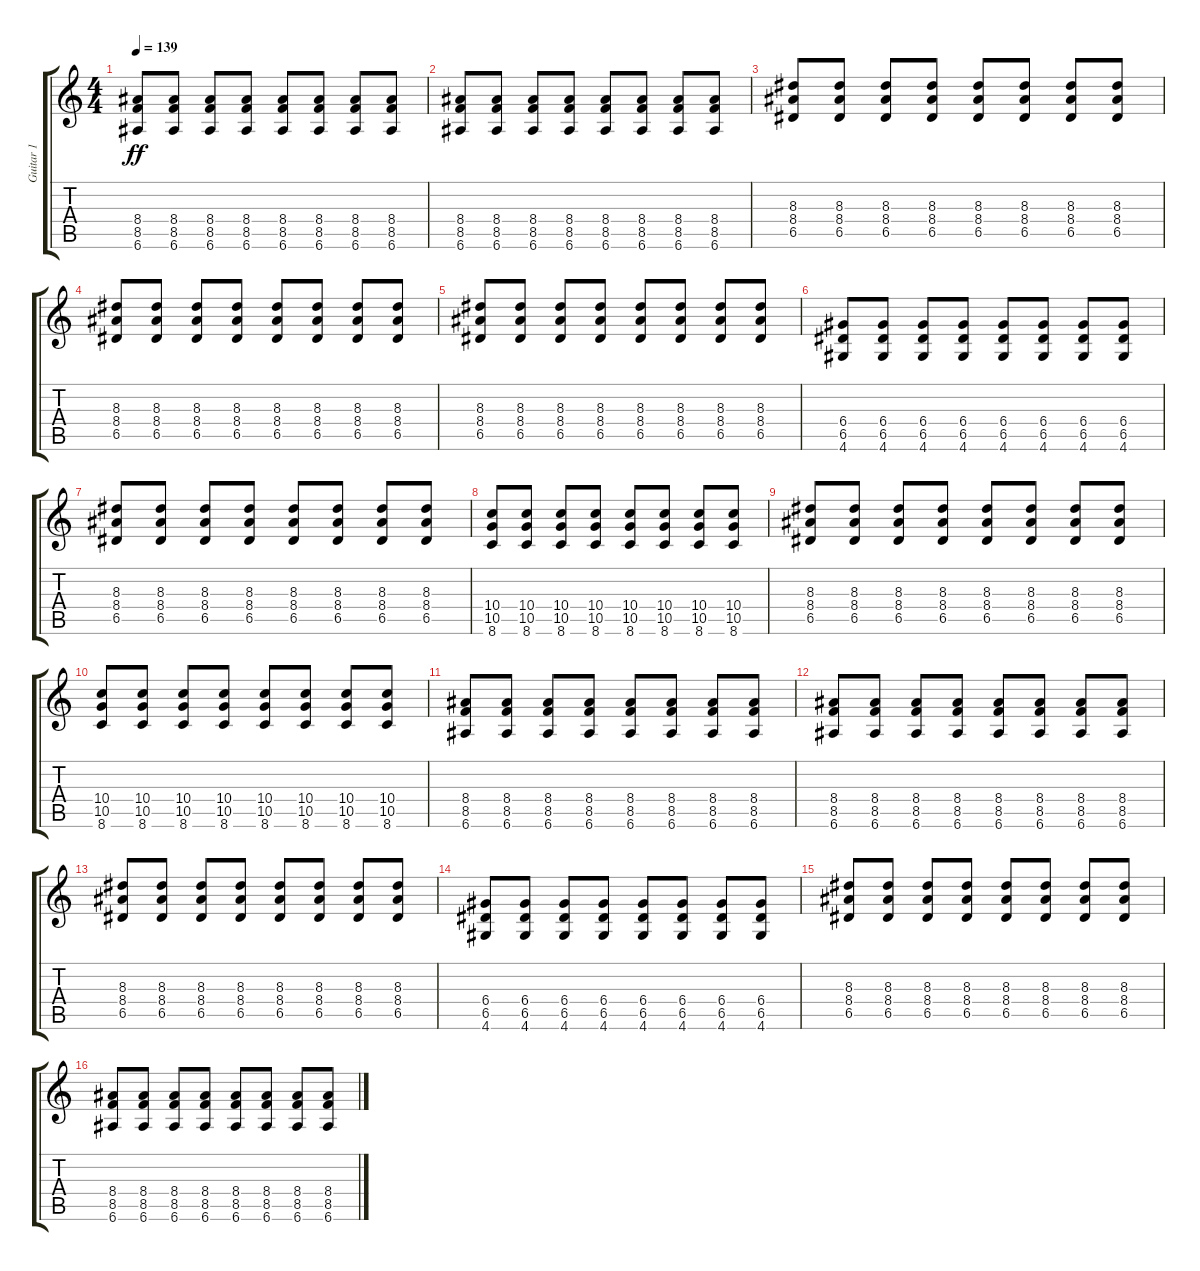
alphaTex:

\track ("Guitar 1" "Guitar 1") {solo instrument distortionguitar}
\staff {score tabs}
\tuning (E4 B3 G3 D3 A2 E2) {hide}
\ts (4 4)
\tempo 139
\clef g2
\ks c
(8.4 8.5 6.6).8{dy ff} (8.4 8.5 6.6).8 (8.4 8.5 6.6).8 (8.4 8.5 6.6).8 (8.4 8.5 6.6).8 (8.4 8.5 6.6).8 (8.4 8.5 6.6).8 (8.4 8.5 6.6).8 |
(8.4 8.5 6.6).8 (8.4 8.5 6.6).8 (8.4 8.5 6.6).8 (8.4 8.5 6.6).8 (8.4 8.5 6.6).8 (8.4 8.5 6.6).8 (8.4 8.5 6.6).8 (8.4 8.5 6.6).8 |
(8.3 8.4 6.5).8 (8.3 8.4 6.5).8 (8.3 8.4 6.5).8 (8.3 8.4 6.5).8 (8.3 8.4 6.5).8 (8.3 8.4 6.5).8 (8.3 8.4 6.5).8 (8.3 8.4 6.5).8 |
(8.3 8.4 6.5).8 (8.3 8.4 6.5).8 (8.3 8.4 6.5).8 (8.3 8.4 6.5).8 (8.3 8.4 6.5).8 (8.3 8.4 6.5).8 (8.3 8.4 6.5).8 (8.3 8.4 6.5).8 |
(8.3 8.4 6.5).8 (8.3 8.4 6.5).8 (8.3 8.4 6.5).8 (8.3 8.4 6.5).8 (8.3 8.4 6.5).8 (8.3 8.4 6.5).8 (8.3 8.4 6.5).8 (8.3 8.4 6.5).8 |
(6.4 6.5 4.6).8 (6.4 6.5 4.6).8 (6.4 6.5 4.6).8 (6.4 6.5 4.6).8 (6.4 6.5 4.6).8 (6.4 6.5 4.6).8 (6.4 6.5 4.6).8 (6.4 6.5 4.6).8 |
(8.3 8.4 6.5).8 (8.3 8.4 6.5).8 (8.3 8.4 6.5).8 (8.3 8.4 6.5).8 (8.3 8.4 6.5).8 (8.3 8.4 6.5).8 (8.3 8.4 6.5).8 (8.3 8.4 6.5).8 |
(10.4 10.5 8.6).8 (10.4 10.5 8.6).8 (10.4 10.5 8.6).8 (10.4 10.5 8.6).8 (10.4 10.5 8.6).8 (10.4 10.5 8.6).8 (10.4 10.5 8.6).8 (10.4 10.5 8.6).8 |
(8.3 8.4 6.5).8 (8.3 8.4 6.5).8 (8.3 8.4 6.5).8 (8.3 8.4 6.5).8 (8.3 8.4 6.5).8 (8.3 8.4 6.5).8 (8.3 8.4 6.5).8 (8.3 8.4 6.5).8 |
(10.4 10.5 8.6).8 (10.4 10.5 8.6).8 (10.4 10.5 8.6).8 (10.4 10.5 8.6).8 (10.4 10.5 8.6).8 (10.4 10.5 8.6).8 (10.4 10.5 8.6).8 (10.4 10.5 8.6).8 |
(8.4 8.5 6.6).8 (8.4 8.5 6.6).8 (8.4 8.5 6.6).8 (8.4 8.5 6.6).8 (8.4 8.5 6.6).8 (8.4 8.5 6.6).8 (8.4 8.5 6.6).8 (8.4 8.5 6.6).8 |
(8.4 8.5 6.6).8 (8.4 8.5 6.6).8 (8.4 8.5 6.6).8 (8.4 8.5 6.6).8 (8.4 8.5 6.6).8 (8.4 8.5 6.6).8 (8.4 8.5 6.6).8 (8.4 8.5 6.6).8 |
(8.3 8.4 6.5).8 (8.3 8.4 6.5).8 (8.3 8.4 6.5).8 (8.3 8.4 6.5).8 (8.3 8.4 6.5).8 (8.3 8.4 6.5).8 (8.3 8.4 6.5).8 (8.3 8.4 6.5).8 |
(6.4 6.5 4.6).8 (6.4 6.5 4.6).8 (6.4 6.5 4.6).8 (6.4 6.5 4.6).8 (6.4 6.5 4.6).8 (6.4 6.5 4.6).8 (6.4 6.5 4.6).8 (6.4 6.5 4.6).8 |
(8.3 8.4 6.5).8 (8.3 8.4 6.5).8 (8.3 8.4 6.5).8 (8.3 8.4 6.5).8 (8.3 8.4 6.5).8 (8.3 8.4 6.5).8 (8.3 8.4 6.5).8 (8.3 8.4 6.5).8 |
(8.4 8.5 6.6).8 (8.4 8.5 6.6).8 (8.4 8.5 6.6).8 (8.4 8.5 6.6).8 (8.4 8.5 6.6).8 (8.4 8.5 6.6).8 (8.4 8.5 6.6).8 (8.4 8.5 6.6).8
